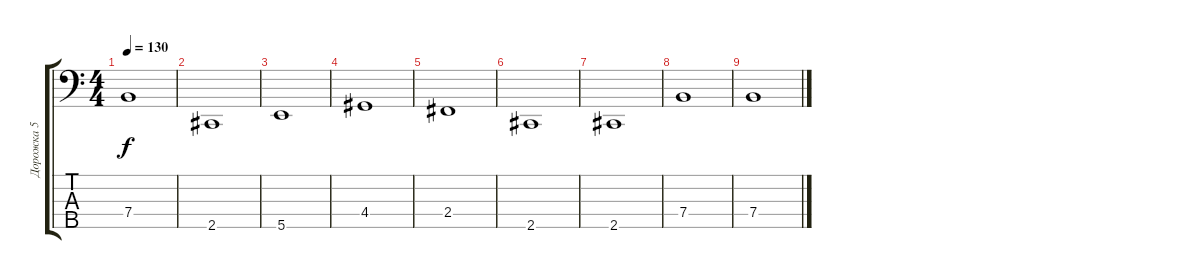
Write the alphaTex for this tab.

\track ("Дорожка 5" "Дорожка 5") {instrument electricbassfinger}
\staff {score tabs}
\tuning (G2 D2 A1 E1 B0) {hide}
\ts (4 4)
\tempo 130
\clef f4
\ks c
7.4.1{dy f} |
2.5.1 |
5.5.1 |
4.4.1 |
2.4.1 |
2.5.1 |
2.5.1 |
7.4.1 |
7.4.1
